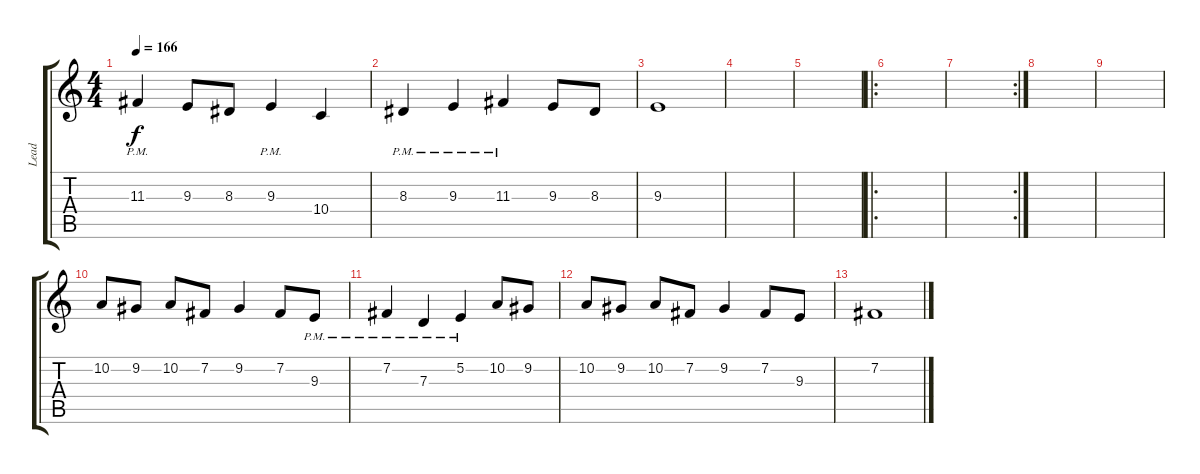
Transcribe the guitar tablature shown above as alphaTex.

\track ("Lead" "Lead") {instrument lead1square}
\staff {score tabs}
\tuning (E4 B3 G3 D3 A2 E2) {hide}
\ts (4 4)
\tempo 166
\clef g2
\ks c
11.3{pm}.4{dy f} 9.3.8 8.3.8 9.3{pm}.4 10.4.4 |
8.3{pm}.4 9.3{pm}.4 11.3{pm}.4 9.3.8 8.3.8 |
9.3.1 |
|
|
\ro
|
\rc 2
|
|
|
10.2.8 9.2.8 10.2.8 7.2.8 9.2.4 7.2.8 9.3{pm}.8 |
7.2{pm}.4 7.3{pm}.4 5.2{pm}.4 10.2.8 9.2.8 |
10.2.8 9.2.8 10.2.8 7.2.8 9.2.4 7.2.8 9.3.8 |
7.2.1
